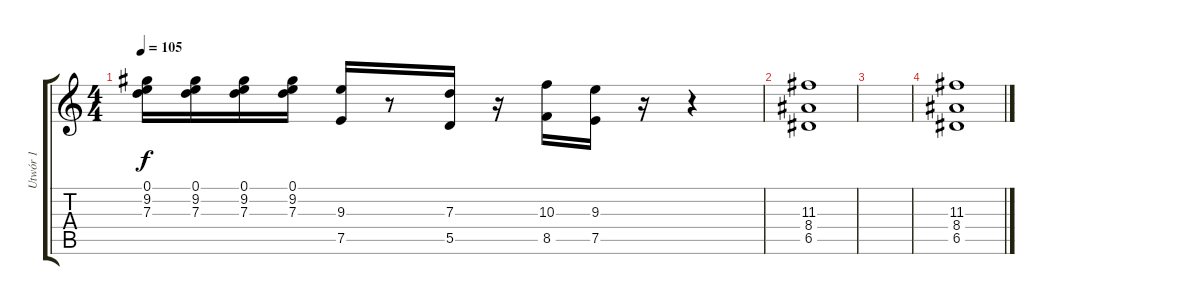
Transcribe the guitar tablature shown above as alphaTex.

\track ("Utwór 1" "Utwór 1") {instrument distortionguitar}
\staff {score tabs}
\tuning (E4 B3 G3 D3 A2 E2) {hide}
\ts (4 4)
\tempo 105
\clef g2
\ks c
(0.1 9.2 7.3).16{dy f} (0.1 9.2 7.3).16 (0.1 9.2 7.3).16 (0.1 9.2 7.3).16 (9.3 7.5).16 r.8 (7.3 5.5).16 r.16 (10.3 8.5).16 (9.3 7.5).16 r.16 r.4 |
(11.3 8.4 6.5).1 |
|
(11.3 8.4 6.5).1
